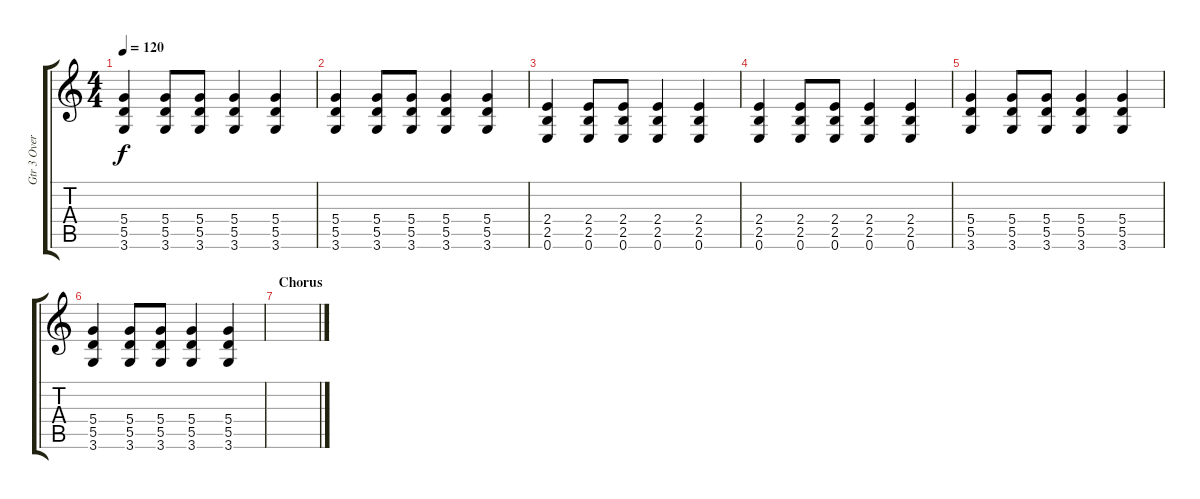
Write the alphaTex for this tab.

\track ("Gtr 3 Overdrive" "Gtr 3 Over") {instrument overdrivenguitar}
\staff {score tabs}
\tuning (E4 B3 G3 D3 A2 E2) {hide}
\ts (4 4)
\tempo 120
\clef g2
\ks c
(5.4 5.5 3.6).4{dy f} (5.4 5.5 3.6).8 (5.4 5.5 3.6).8 (5.4 5.5 3.6).4 (5.4 5.5 3.6).4 |
(5.4 5.5 3.6).4 (5.4 5.5 3.6).8 (5.4 5.5 3.6).8 (5.4 5.5 3.6).4 (5.4 5.5 3.6).4 |
(2.4 2.5 0.6).4 (2.4 2.5 0.6).8 (2.4 2.5 0.6).8 (2.4 2.5 0.6).4 (2.4 2.5 0.6).4 |
(2.4 2.5 0.6).4 (2.4 2.5 0.6).8 (2.4 2.5 0.6).8 (2.4 2.5 0.6).4 (2.4 2.5 0.6).4 |
(5.4 5.5 3.6).4 (5.4 5.5 3.6).8 (5.4 5.5 3.6).8 (5.4 5.5 3.6).4 (5.4 5.5 3.6).4 |
(5.4 5.5 3.6).4 (5.4 5.5 3.6).8 (5.4 5.5 3.6).8 (5.4 5.5 3.6).4 (5.4 5.5 3.6).4 |
\section ("" "Chorus")
